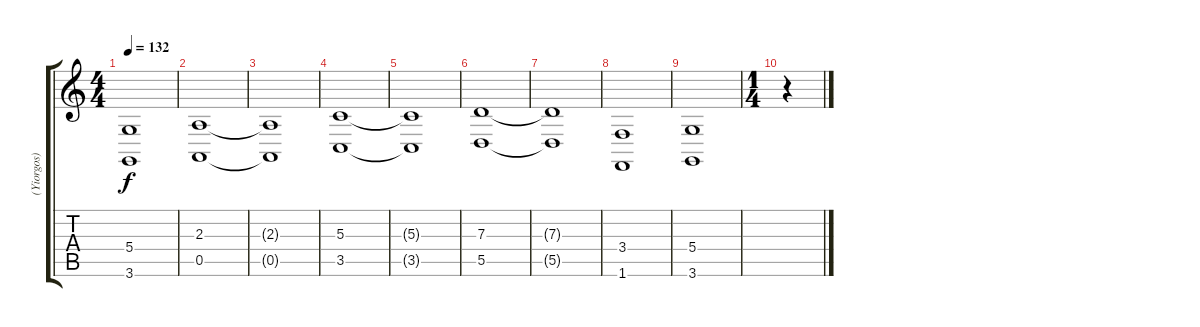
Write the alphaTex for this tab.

\track ("(Yiorgos) Keys" "(Yiorgos) ") {instrument synthstrings1}
\staff {score tabs}
\tuning (E4 B3 G3 D3 A2 E2) {hide}
\ts (4 4)
\tempo 132
\clef g2
\ks c
(5.4 3.6).1{dy f} |
(2.3 0.5).1 |
(2.3{t} 0.5{t}).1 |
(5.3 3.5).1 |
(5.3{t} 3.5{t}).1 |
(7.3 5.5).1 |
(7.3{t} 5.5{t}).1 |
(3.4 1.6).1 |
(5.4 3.6).1 |
\ts (1 4)
r.4
